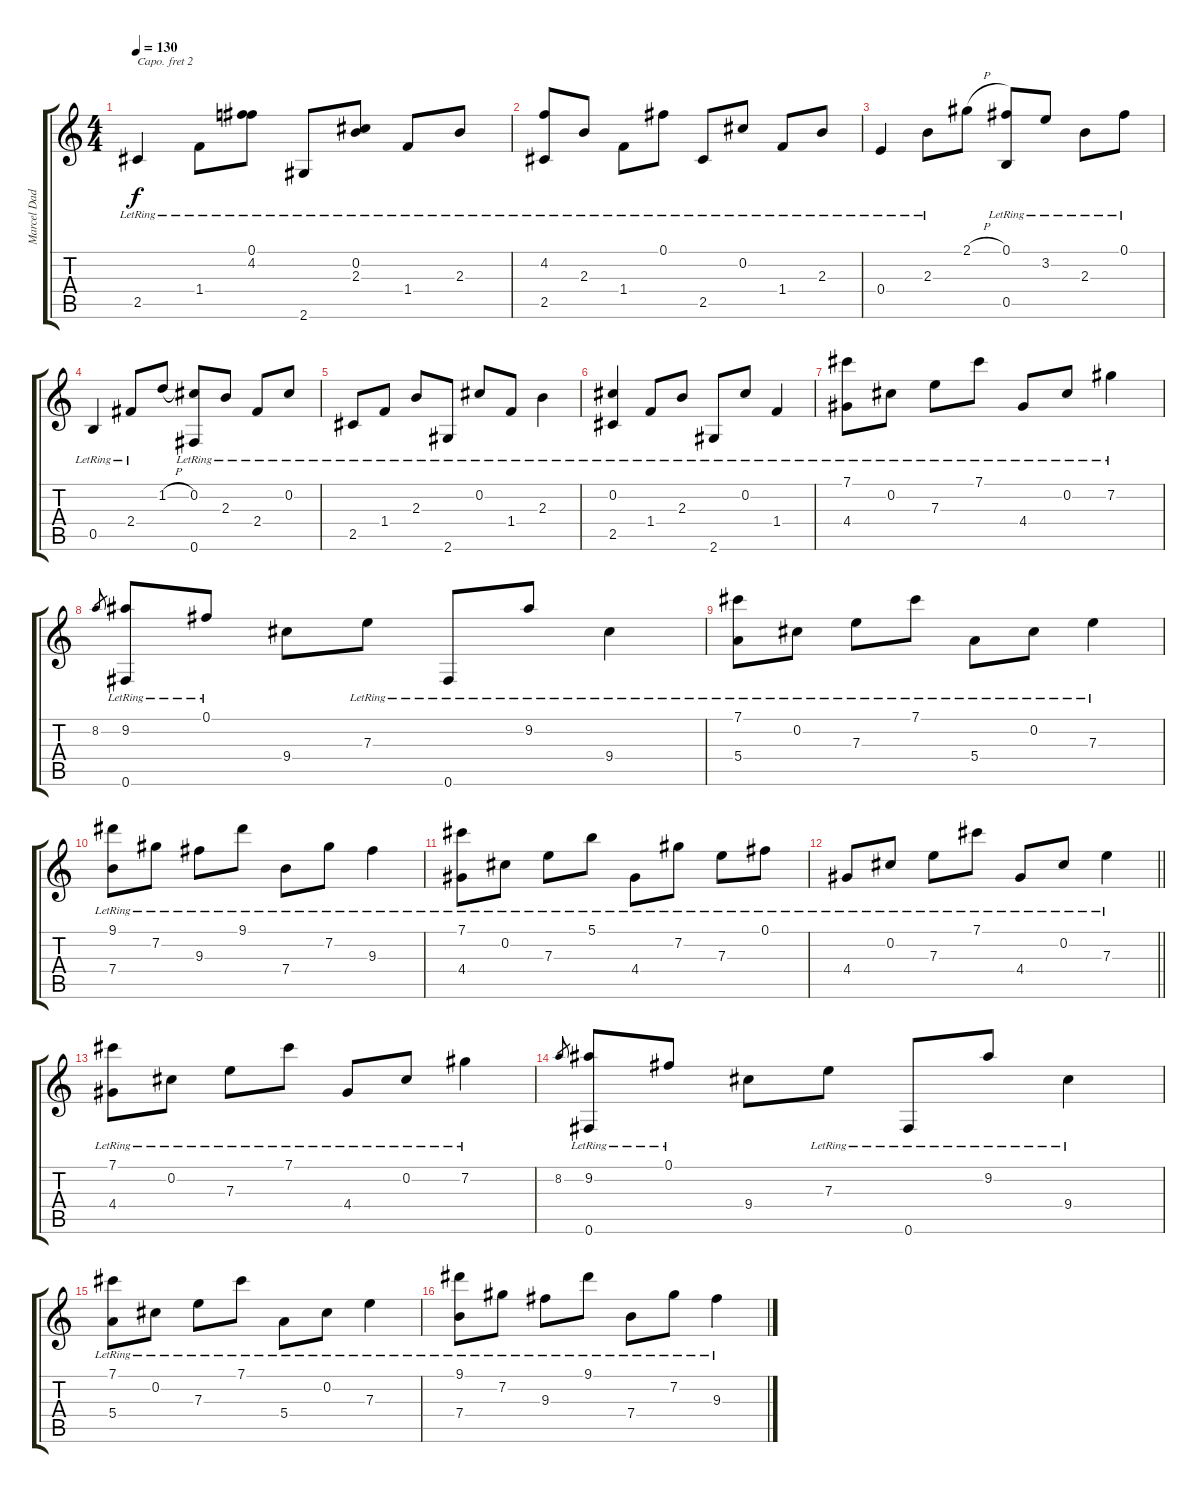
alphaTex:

\track ("Marcel Dadi" "Marcel Dad") {instrument acousticguitarnylon}
\staff {score tabs}
\capo 2
\tuning (E4 B3 G3 D3 A2 E2) {hide}
\ts (4 4)
\tempo 130
\clef g2
\ks c
2.5{lr}.4{dy f} 1.4{lr}.8 (0.1{lr} 4.2{lr}).8 2.6{lr}.8 (0.2{lr} 2.3{lr}).8 1.4{lr}.8 2.3{lr}.8 |
(4.2{lr} 2.5{lr}).8 2.3{lr}.8 1.4{lr}.8 0.1{lr}.8 2.5{lr}.8 0.2{lr}.8 1.4{lr}.8 2.3{lr}.8 |
0.4{lr}.4 2.3{lr}.8 2.1{h}.8 (0.1{lr} 0.5{lr}).8 3.2{lr}.8 2.3{lr}.8 0.1{lr}.8 |
0.5{lr}.4 2.4{lr}.8 1.2{h}.8 (0.2{lr} 0.6{lr}).8 2.3{lr}.8 2.4{lr}.8 0.2{lr}.8 |
2.5{lr}.8 1.4{lr}.8 2.3{lr}.8 2.6{lr}.8 0.2{lr}.8 1.4{lr}.8 2.3{lr}.4 |
(0.2{lr} 2.5{lr}).4 1.4{lr}.8 2.3{lr}.8 2.6{lr}.8 0.2{lr}.8 1.4{lr}.4 |
(7.1{lr} 4.4{lr}).8 0.2{lr}.8 7.3{lr}.8 7.1{lr}.8 4.4{lr}.8 0.2{lr}.8 7.2{lr}.4 |
8.2.8{gr} (9.2{lr} 0.6{lr}).8 0.1{lr}.8 9.4.8 7.3{lr}.8 0.6{lr}.8 9.2{lr}.8 9.4{lr}.4 |
(7.1{lr} 5.4{lr}).8 0.2{lr}.8 7.3{lr}.8 7.1{lr}.8 5.4{lr}.8 0.2{lr}.8 7.3{lr}.4 |
(9.1{lr} 7.4{lr}).8 7.2{lr}.8 9.3{lr}.8 9.1{lr}.8 7.4{lr}.8 7.2{lr}.8 9.3{lr}.4 |
(7.1{lr} 4.4{lr}).8 0.2{lr}.8 7.3{lr}.8 5.1{lr}.8 4.4{lr}.8 7.2{lr}.8 7.3{lr}.8 0.1{lr}.8 |
\barLineRight lightlight
4.4{lr}.8 0.2{lr}.8 7.3{lr}.8 7.1{lr}.8 4.4{lr}.8 0.2{lr}.8 7.3{lr}.4 |
(7.1{lr} 4.4{lr}).8 0.2{lr}.8 7.3{lr}.8 7.1{lr}.8 4.4{lr}.8 0.2{lr}.8 7.2{lr}.4 |
8.2.8{gr} (9.2{lr} 0.6{lr}).8 0.1{lr}.8 9.4.8 7.3{lr}.8 0.6{lr}.8 9.2{lr}.8 9.4{lr}.4 |
(7.1{lr} 5.4{lr}).8 0.2{lr}.8 7.3{lr}.8 7.1{lr}.8 5.4{lr}.8 0.2{lr}.8 7.3{lr}.4 |
(9.1{lr} 7.4{lr}).8 7.2{lr}.8 9.3{lr}.8 9.1{lr}.8 7.4{lr}.8 7.2{lr}.8 9.3{lr}.4
